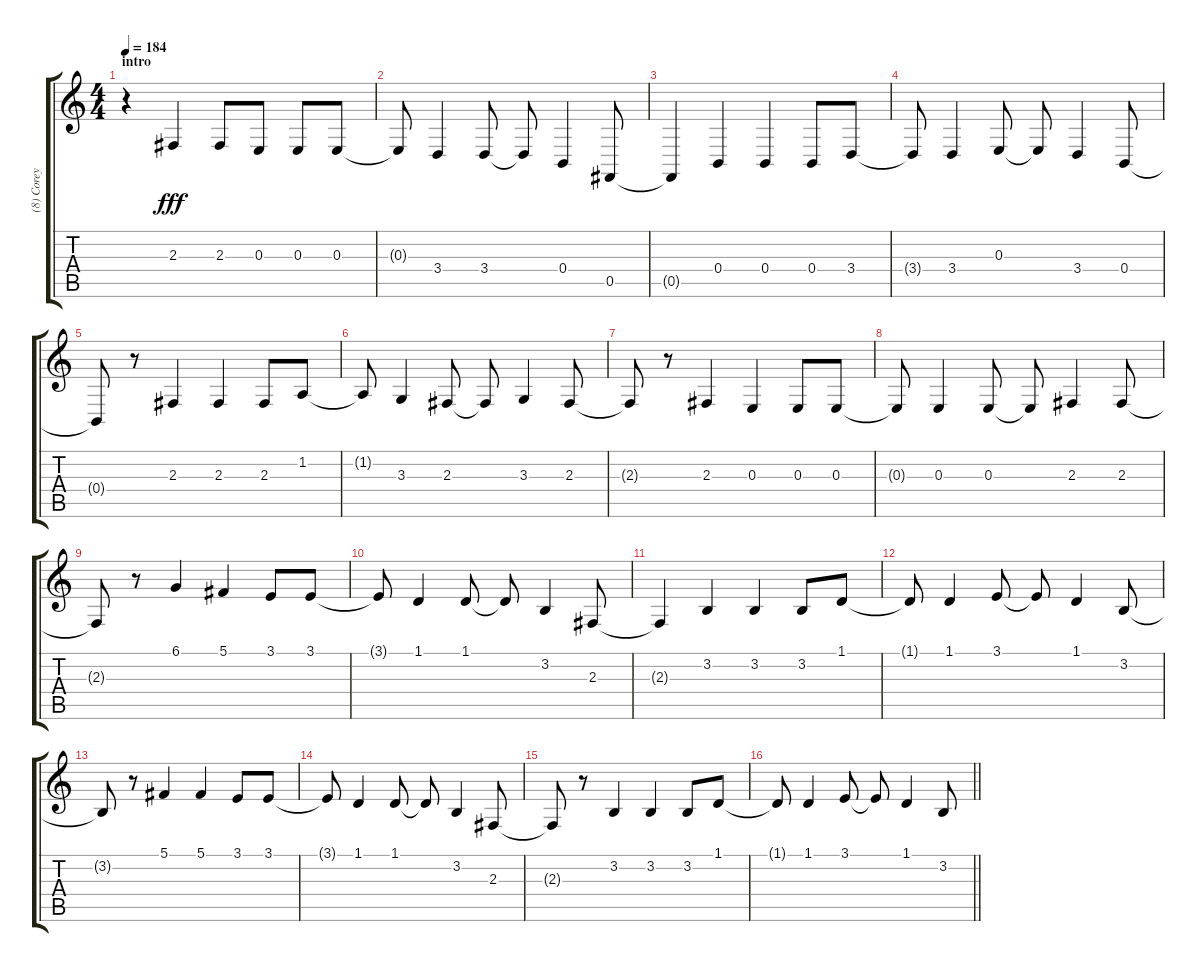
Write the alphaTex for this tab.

\track ("(8) Corey - vocal" "(8) Corey ") {instrument lead2sawtooth}
\staff {score tabs}
\tuning (Db4 Ab3 E3 B2 Gb2 Db2) {hide}
\ts (4 4)
\section ("" "intro")
\tempo 184
\clef g2
\ks c
r.4{dy fff volume 10 instrument lead2sawtooth} 2.3.4 2.3.8 0.3.8 0.3.8 0.3.8 |
0.3{t}.8 3.4.4 3.4.8 3.4{t}.8 0.4.4 0.5.8 |
0.5{t}.4 0.4.4 0.4.4 0.4.8 3.4.8 |
3.4{t}.8 3.4.4 0.3.8 0.3{t}.8 3.4.4 0.4.8 |
0.4{t}.8 r.8 2.3.4 2.3.4 2.3.8 1.2.8 |
1.2{t}.8 3.3.4 2.3.8 2.3{t}.8 3.3.4 2.3.8 |
2.3{t}.8 r.8 2.3.4 0.3.4 0.3.8 0.3.8 |
0.3{t}.8 0.3.4 0.3.8 0.3{t}.8 2.3.4 2.3.8 |
2.3{t}.8{volume 13} r.8 6.1.4 5.1.4 3.1.8 3.1.8 |
3.1{t}.8 1.1.4 1.1.8 1.1{t}.8 3.2.4 2.3.8 |
2.3{t}.4 3.2.4 3.2.4 3.2.8 1.1.8 |
1.1{t}.8 1.1.4 3.1.8 3.1{t}.8 1.1.4 3.2.8 |
3.2{t}.8 r.8 5.1.4 5.1.4 3.1.8 3.1.8 |
3.1{t}.8 1.1.4 1.1.8 1.1{t}.8 3.2.4 2.3.8 |
2.3{t}.8 r.8 3.2.4 3.2.4 3.2.8 1.1.8 |
\barLineRight lightlight
1.1{t}.8 1.1.4 3.1.8 3.1{t}.8 1.1.4 3.2.8
